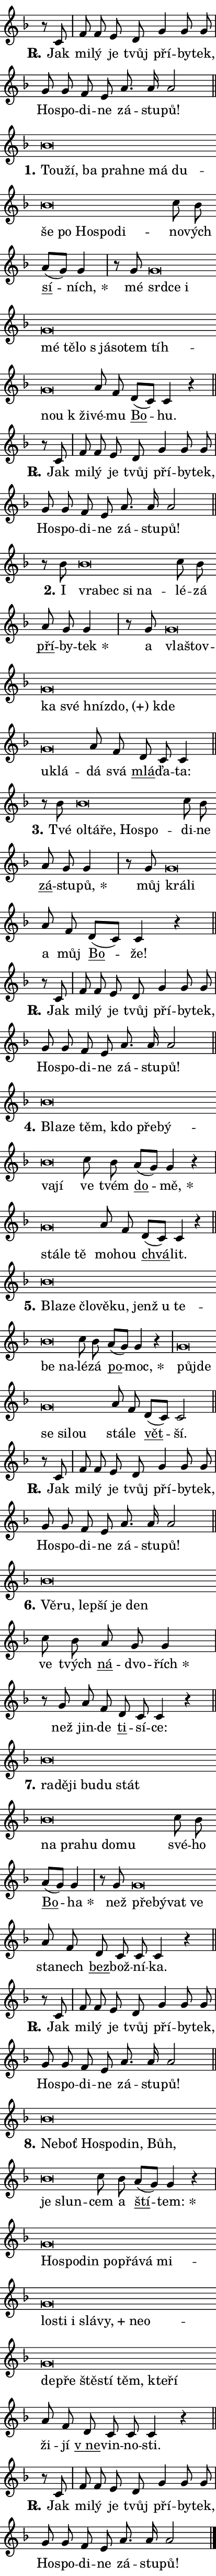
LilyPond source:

\version "2.24.0"
\header { tagline = "" }
\paper {
  indent = 0\cm
  top-margin = 0\cm
  right-margin = 0\cm
  bottom-margin = 0\cm
  left-margin = 0\cm
  paper-width = 7\cm
  page-breaking = #ly:one-page-breaking
  system-system-spacing.basic-distance = #11
  score-system-spacing.basic-distance = #11
  ragged-last = ##f
}


%% Author: Thomas Morley
%% https://lists.gnu.org/archive/html/lilypond-user/2020-05/msg00002.html
#(define (line-position grob)
"Returns position of @var[grob} in current system:
   @code{'start}, if at first time-step
   @code{'end}, if at last time-step
   @code{'middle} otherwise
"
  (let* ((col (ly:item-get-column grob))
         (ln (ly:grob-object col 'left-neighbor))
         (rn (ly:grob-object col 'right-neighbor))
         (col-to-check-left (if (ly:grob? ln) ln col))
         (col-to-check-right (if (ly:grob? rn) rn col))
         (break-dir-left
           (and
             (ly:grob-property col-to-check-left 'non-musical #f)
             (ly:item-break-dir col-to-check-left)))
         (break-dir-right
           (and
             (ly:grob-property col-to-check-right 'non-musical #f)
             (ly:item-break-dir col-to-check-right))))
        (cond ((eqv? 1 break-dir-left) 'start)
              ((eqv? -1 break-dir-right) 'end)
              (else 'middle))))

#(define (tranparent-at-line-position vctor)
  (lambda (grob)
  "Relying on @code{line-position} select the relevant enry from @var{vctor}.
Used to determine transparency,"
    (case (line-position grob)
      ((end) (not (vector-ref vctor 0)))
      ((middle) (not (vector-ref vctor 1)))
      ((start) (not (vector-ref vctor 2))))))

noteHeadBreakVisibility =
#(define-music-function (break-visibility)(vector?)
"Makes @code{NoteHead}s transparent relying on @var{break-visibility}"
#{
  \override NoteHead.transparent =
    #(tranparent-at-line-position break-visibility)
#})

#(define delete-ledgers-for-transparent-note-heads
  (lambda (grob)
    "Reads whether a @code{NoteHead} is transparent.
If so this @code{NoteHead} is removed from @code{'note-heads} from
@var{grob}, which is supposed to be @code{LedgerLineSpanner}.
As a result ledgers are not printed for this @code{NoteHead}"
    (let* ((nhds-array (ly:grob-object grob 'note-heads))
           (nhds-list
             (if (ly:grob-array? nhds-array)
                 (ly:grob-array->list nhds-array)
                 '()))
           ;; Relies on the transparent-property being done before
           ;; Staff.LedgerLineSpanner.after-line-breaking is executed.
           ;; This is fragile ...
           (to-keep
             (remove
               (lambda (nhd)
                 (ly:grob-property nhd 'transparent #f))
               nhds-list)))
      ;; TODO find a better method to iterate over grob-arrays, similiar
      ;; to filter/remove etc for lists
      ;; For now rebuilt from scratch
      (set! (ly:grob-object grob 'note-heads)  '())
      (for-each
        (lambda (nhd)
          (ly:pointer-group-interface::add-grob grob 'note-heads nhd))
        to-keep))))

hideNotes = {
  \noteHeadBreakVisibility #begin-of-line-visible
}
unHideNotes = {
  \noteHeadBreakVisibility #all-visible
}

% work-around for resetting accidentals
% https://lilypond.org/doc/v2.23/Documentation/notation/displaying-rhythms#unmetered-music
cadenzaMeasure = {
  \cadenzaOff
  \partial 1024 s1024
  \cadenzaOn
}

#(define-markup-command (accent layout props text) (markup?)
  "Underline accented syllable"
  (interpret-markup layout props
    #{\markup \override #'(offset . 4.3) \underline { #text }#}))

responsum = \markup \concat {
  "R" \hspace #-1.05 \path #0.1 #'((moveto 0 0.07) (lineto 0.9 0.8)) \hspace #0.05 "."
}

\layout {
    \context {
        \Staff
        \remove "Time_signature_engraver"
        \override LedgerLineSpanner.after-line-breaking = #delete-ledgers-for-transparent-note-heads
    }
    \context {
        \Voice {
            \override NoteHead.output-attributes = #'((class . "notehead"))
            \override Hairpin.height = #0.55
        }
    }
    \context {
        \Lyrics {
            \override StanzaNumber.output-attributes = #'((class . "stanzanumber"))
            \override LyricSpace.minimum-distance = #0.9
            \override LyricText.font-name = #"TeX Gyre Schola"
            \override LyricText.font-size = 1
            \override StanzaNumber.font-name = #"TeX Gyre Schola Bold"
            \override StanzaNumber.font-size = 1
        }
    }
}

% magnetic-lyrics.ily
%
%   written by
%     Jean Abou Samra <jean@abou-samra.fr>
%     Werner Lemberg <wl@gnu.org>
%
%   adapted by
%     Jiri Hon <jiri.hon@gmail.com>
%
% Version 2022-Apr-15

% https://www.mail-archive.com/lilypond-user@gnu.org/msg149350.html

#(define (Left_hyphen_pointer_engraver context)
   "Collect syllable-hyphen-syllable occurrences in lyrics and store
them in properties.  This engraver only looks to the left.  For
example, if the lyrics input is @code{foo -- bar}, it does the
following.

@itemize @bullet
@item
Set the @code{text} property of the @code{LyricHyphen} grob between
@q{foo} and @q{bar} to @code{foo}.

@item
Set the @code{left-hyphen} property of the @code{LyricText} grob with
text @q{foo} to the @code{LyricHyphen} grob between @q{foo} and
@q{bar}.
@end itemize

Use this auxiliary engraver in combination with the
@code{lyric-@/text::@/apply-@/magnetic-@/offset!} hook."
   (let ((hyphen #f)
         (text #f))
     (make-engraver
      (acknowledgers
       ((lyric-syllable-interface engraver grob source-engraver)
        (set! text grob)))
      (end-acknowledgers
       ((lyric-hyphen-interface engraver grob source-engraver)
        ;(when (not (grob::has-interface grob 'lyric-space-interface))
          (set! hyphen grob)));)
      ((stop-translation-timestep engraver)
       (when (and text hyphen)
         (ly:grob-set-object! text 'left-hyphen hyphen))
       (set! text #f)
       (set! hyphen #f)))))

#(define (lyric-text::apply-magnetic-offset! grob)
   "If the space between two syllables is less than the value in
property @code{LyricText@/.details@/.squash-threshold}, move the right
syllable to the left so that it gets concatenated with the left
syllable.

Use this function as a hook for
@code{LyricText@/.after-@/line-@/breaking} if the
@code{Left_@/hyphen_@/pointer_@/engraver} is active."
   (let ((hyphen (ly:grob-object grob 'left-hyphen #f)))
     (when hyphen
       (let ((left-text (ly:spanner-bound hyphen LEFT)))
         (when (grob::has-interface left-text 'lyric-syllable-interface)
           (let* ((common (ly:grob-common-refpoint grob left-text X))
                  (this-x-ext (ly:grob-extent grob common X))
                  (left-x-ext
                   (begin
                     ;; Trigger magnetism for left-text.
                     (ly:grob-property left-text 'after-line-breaking)
                     (ly:grob-extent left-text common X)))
                  ;; `delta` is the gap width between two syllables.
                  (delta (- (interval-start this-x-ext)
                            (interval-end left-x-ext)))
                  (details (ly:grob-property grob 'details))
                  (threshold (assoc-get 'squash-threshold details 0.2)))
             (when (< delta threshold)
               (let* (;; We have to manipulate the input text so that
                      ;; ligatures crossing syllable boundaries are not
                      ;; disabled.  For languages based on the Latin
                      ;; script this is essentially a beautification.
                      ;; However, for non-Western scripts it can be a
                      ;; necessity.
                      (lt (ly:grob-property left-text 'text))
                      (rt (ly:grob-property grob 'text))
                      (is-space (grob::has-interface hyphen 'lyric-space-interface))
                      (space (if is-space " " ""))
                      (space-markup (grob-interpret-markup grob " "))
                      (space-size (interval-length (ly:stencil-extent space-markup X)))
                      (extra-delta (if is-space space-size 0))
                      ;; Append new syllable.
                      (ltrt-space (if (and (string? lt) (string? rt))
                                (string-append lt space rt)
                                (make-concat-markup (list lt space rt))))
                      ;; Right-align `ltrt` to the right side.
                      (ltrt-space-markup (grob-interpret-markup
                               grob
                               (make-translate-markup
                                (cons (interval-length this-x-ext) 0)
                                (make-right-align-markup ltrt-space)))))
                 (begin
                   ;; Don't print `left-text`.
                   (ly:grob-set-property! left-text 'stencil #f)
                   ;; Set text and stencil (which holds all collected
                   ;; syllables so far) and shift it to the left.
                   (ly:grob-set-property! grob 'text ltrt-space)
                   (ly:grob-set-property! grob 'stencil ltrt-space-markup)
                   (ly:grob-translate-axis! grob (- (- delta extra-delta)) X))))))))))


#(define (lyric-hyphen::displace-bounds-first grob)
   ;; Make very sure this callback isn't triggered too early.
   (let ((left (ly:spanner-bound grob LEFT))
         (right (ly:spanner-bound grob RIGHT)))
     (ly:grob-property left 'after-line-breaking)
     (ly:grob-property right 'after-line-breaking)
     (ly:lyric-hyphen::print grob)))

squashThreshold = #0.4

\layout {
  \context {
    \Lyrics
    \consists #Left_hyphen_pointer_engraver
    \override LyricText.after-line-breaking =
      #lyric-text::apply-magnetic-offset!
    \override LyricHyphen.stencil = #lyric-hyphen::displace-bounds-first
    \override LyricText.details.squash-threshold = \squashThreshold
    \override LyricHyphen.minimum-distance = 0
    \override LyricHyphen.minimum-length = \squashThreshold
  }
}

squash = \override LyricText.details.squash-threshold = 9999
unSquash = \override LyricText.details.squash-threshold = \squashThreshold

left = \override LyricText.self-alignment-X = #LEFT
unLeft = \revert LyricText.self-alignment-X

starOffset = #(lambda (grob) 
                (let ((x_offset (ly:self-alignment-interface::aligned-on-x-parent grob)))
                  (if (= x_offset 0) 0 (+ x_offset 1.2))))

star = #(define-music-function (syllable)(string?)
"Append star separator at the end of a syllable"
#{
  \once \override LyricText.X-offset = #starOffset
  \lyricmode { \markup {
    #syllable
    \override #'((font-name . "TeX Gyre Schola Bold")) \hspace #0.2 \lower #0.65 \larger "*"
  } }
#})

starAccent = #(define-music-function (syllable)(string?)
"Append star separator at the end of a syllable and make accent"
#{
  \once \override LyricText.X-offset = #starOffset
  \lyricmode { \markup {
    \accent #syllable
    \override #'((font-name . "TeX Gyre Schola Bold")) \hspace #0.2 \lower #0.65 \larger "*"
  } }
#})

breath = #(define-music-function (syllable)(string?)
"Append breathing indicator at the end of a syllable"
#{
  \lyricmode { \markup { #syllable "+" } }
#})

optionalBreath = #(define-music-function (syllable)(string?)
"Append optional breathing indicator at the end of a syllable"
#{
  \lyricmode { \markup { #syllable "(+)" } }
#})


\score {
    <<
        \new Voice = "melody" { \cadenzaOn \key f \major \relative { r8 c' \cadenzaMeasure \bar "|" f f e d \bar "" g4 g8 g \cadenzaMeasure \bar "|" g g f e \bar "" a8. a16 a2 \cadenzaMeasure \bar "||" \break } }
        \new Lyrics \lyricsto "melody" { \lyricmode { \set stanza = \responsum
Jak mi -- lý je tvůj pří -- by -- tek, Ho -- spo -- di -- ne zá -- stu -- pů! } }
    >>
    \layout {}
}

\score {
    <<
        \new Voice = "melody" { \cadenzaOn \key f \major \relative { bes'\breve*1/16 \hideNotes \breve*1/16 \bar "" \breve*1/16 \bar "" \breve*1/16 \bar "" \breve*1/16 \bar "" \breve*1/16 \bar "" \breve*1/16 \bar "" \breve*1/16 \bar "" \breve*1/16 \bar "" \breve*1/16 \bar "" \breve*1/16 \breve*1/16 \bar "" \unHideNotes c8 bes \bar "" a[( g)] g4 \cadenzaMeasure \bar "|" r8 g8 g\breve*1/16 \hideNotes \breve*1/16 \bar "" \breve*1/16 \bar "" \breve*1/16 \bar "" \breve*1/16 \bar "" \breve*1/16 \bar "" \breve*1/16 \bar "" \breve*1/16 \bar "" \breve*1/16 \bar "" \breve*1/16 \bar "" \breve*1/16 \breve*1/16 \bar "" \unHideNotes a8 f \bar "" d[( c)] c4 r \cadenzaMeasure \bar "||" \break } }
        \new Lyrics \lyricsto "melody" { \lyricmode { \set stanza = "1."
\left Tou -- \squash ží, ba pra -- hne má du -- še po Ho -- spo -- di -- \unLeft \unSquash no -- vých \markup \accent sí -- \star ních, mé \left srd -- \squash ce i mé tě -- lo "s já" -- so -- tem tíh -- nou "k ži" -- \unLeft \unSquash vé -- mu \markup \accent Bo -- hu. } }
    >>
    \layout {}
}

\score {
    <<
        \new Voice = "melody" { \cadenzaOn \key f \major \relative { r8 c' \cadenzaMeasure \bar "|" f f e d \bar "" g4 g8 g \cadenzaMeasure \bar "|" g g f e \bar "" a8. a16 a2 \cadenzaMeasure \bar "||" \break } }
        \new Lyrics \lyricsto "melody" { \lyricmode { \set stanza = \responsum
Jak mi -- lý je tvůj pří -- by -- tek, Ho -- spo -- di -- ne zá -- stu -- pů! } }
    >>
    \layout {}
}

\score {
    <<
        \new Voice = "melody" { \cadenzaOn \key f \major \relative { r8 bes'8 bes\breve*1/16 \hideNotes \breve*1/16 \bar "" \breve*1/16 \breve*1/16 \bar "" \unHideNotes c8 bes \bar "" a g g4 \cadenzaMeasure \bar "|" r8 g8 g\breve*1/16 \hideNotes \breve*1/16 \bar "" \breve*1/16 \bar "" \breve*1/16 \bar "" \breve*1/16 \bar "" \breve*1/16 \bar "" \breve*1/16 \bar "" \breve*1/16 \breve*1/16 \bar "" \unHideNotes a8 f \bar "" d c c4 \cadenzaMeasure \bar "||" \break } }
        \new Lyrics \lyricsto "melody" { \lyricmode { \set stanza = "2."
I \left vra -- \squash bec si na -- \unLeft \unSquash lé -- zá \markup \accent pří -- by -- \star tek a \left vla -- \squash štov -- ka své hníz -- \optionalBreath do, kde u -- klá -- \unLeft \unSquash dá svá \markup \accent mlá -- ďa -- ta: } }
    >>
    \layout {}
}

\score {
    <<
        \new Voice = "melody" { \cadenzaOn \key f \major \relative { r8 bes'8 bes\breve*1/16 \hideNotes \breve*1/16 \bar "" \breve*1/16 \bar "" \breve*1/16 \breve*1/16 \bar "" \unHideNotes c8 bes \bar "" a g g4 \cadenzaMeasure \bar "|" r8 g8 g\breve*1/16 \hideNotes \breve*1/16 \bar "" \unHideNotes a8 f \bar "" d[( c)] c4 r \cadenzaMeasure \bar "||" \break } }
        \new Lyrics \lyricsto "melody" { \lyricmode { \set stanza = "3."
Tvé \left ol -- \squash tá -- ře, Ho -- spo -- \unLeft \unSquash di -- ne \markup \accent zá -- stu -- \star pů, můj \left krá -- \squash li \unLeft \unSquash a můj \markup \accent Bo -- že! } }
    >>
    \layout {}
}

\score {
    <<
        \new Voice = "melody" { \cadenzaOn \key f \major \relative { r8 c' \cadenzaMeasure \bar "|" f f e d \bar "" g4 g8 g \cadenzaMeasure \bar "|" g g f e \bar "" a8. a16 a2 \cadenzaMeasure \bar "||" \break } }
        \new Lyrics \lyricsto "melody" { \lyricmode { \set stanza = \responsum
Jak mi -- lý je tvůj pří -- by -- tek, Ho -- spo -- di -- ne zá -- stu -- pů! } }
    >>
    \layout {}
}

\score {
    <<
        \new Voice = "melody" { \cadenzaOn \key f \major \relative { bes'\breve*1/16 \hideNotes \breve*1/16 \bar "" \breve*1/16 \bar "" \breve*1/16 \bar "" \breve*1/16 \bar "" \breve*1/16 \bar "" \breve*1/16 \breve*1/16 \bar "" \unHideNotes c8 bes \bar "" a[( g)] g4 r \cadenzaMeasure \bar "|" g\breve*1/16 \hideNotes \breve*1/16 \breve*1/16 \bar "" \unHideNotes a8 f \bar "" d[( c)] c4 r \cadenzaMeasure \bar "||" \break } }
        \new Lyrics \lyricsto "melody" { \lyricmode { \set stanza = "4."
\left Bla -- \squash ze těm, kdo pře -- bý -- va -- jí \unLeft \unSquash ve tvém \markup \accent do -- \star mě, \left stá -- \squash le tě \unLeft \unSquash mo -- hou \markup \accent chvá -- lit. } }
    >>
    \layout {}
}

\score {
    <<
        \new Voice = "melody" { \cadenzaOn \key f \major \relative { bes'\breve*1/16 \hideNotes \breve*1/16 \bar "" \breve*1/16 \bar "" \breve*1/16 \bar "" \breve*1/16 \bar "" \breve*1/16 \bar "" \breve*1/16 \bar "" \breve*1/16 \bar "" \breve*1/16 \breve*1/16 \bar "" \unHideNotes c8 bes \bar "" a[( g)] g4 r \cadenzaMeasure \bar "|" g\breve*1/16 \hideNotes \breve*1/16 \bar "" \breve*1/16 \bar "" \breve*1/16 \breve*1/16 \bar "" \unHideNotes a8 f \bar "" d[( c)] c2 \cadenzaMeasure \bar "||" \break } }
        \new Lyrics \lyricsto "melody" { \lyricmode { \set stanza = "5."
\left Bla -- \squash ze člo -- vě -- ku, jenž u te -- be na -- \unLeft \unSquash lé -- zá \markup \accent po -- \star moc, \left půj -- \squash de se si -- lou \unLeft \unSquash stá -- le \markup \accent vět -- ší. } }
    >>
    \layout {}
}

\score {
    <<
        \new Voice = "melody" { \cadenzaOn \key f \major \relative { r8 c' \cadenzaMeasure \bar "|" f f e d \bar "" g4 g8 g \cadenzaMeasure \bar "|" g g f e \bar "" a8. a16 a2 \cadenzaMeasure \bar "||" \break } }
        \new Lyrics \lyricsto "melody" { \lyricmode { \set stanza = \responsum
Jak mi -- lý je tvůj pří -- by -- tek, Ho -- spo -- di -- ne zá -- stu -- pů! } }
    >>
    \layout {}
}

\score {
    <<
        \new Voice = "melody" { \cadenzaOn \key f \major \relative { bes'\breve*1/16 \hideNotes \breve*1/16 \bar "" \breve*1/16 \bar "" \breve*1/16 \bar "" \breve*1/16 \breve*1/16 \bar "" \unHideNotes c8 bes \bar "" a g g4 \cadenzaMeasure \bar "|" r8 g8 a8 f \bar "" d c c4 r \cadenzaMeasure \bar "||" \break } }
        \new Lyrics \lyricsto "melody" { \lyricmode { \set stanza = "6."
\left Vě -- \squash ru, lep -- ší je den \unLeft \unSquash ve tvých \markup \accent ná -- dvo -- \star řích než jin -- de \markup \accent ti -- sí -- ce: } }
    >>
    \layout {}
}

\score {
    <<
        \new Voice = "melody" { \cadenzaOn \key f \major \relative { bes'\breve*1/16 \hideNotes \breve*1/16 \bar "" \breve*1/16 \bar "" \breve*1/16 \bar "" \breve*1/16 \bar "" \breve*1/16 \bar "" \breve*1/16 \bar "" \breve*1/16 \bar "" \breve*1/16 \bar "" \breve*1/16 \breve*1/16 \bar "" \unHideNotes c8 bes \bar "" a[( g)] g4 \cadenzaMeasure \bar "|" r8 g8 g\breve*1/16 \hideNotes \breve*1/16 \bar "" \breve*1/16 \breve*1/16 \bar "" \unHideNotes a8 f \bar "" d c c c4 r \cadenzaMeasure \bar "||" \break } }
        \new Lyrics \lyricsto "melody" { \lyricmode { \set stanza = "7."
\left ra -- \squash dě -- ji bu -- du stát na pra -- hu do -- mu \unLeft \unSquash své -- ho \markup \accent Bo -- \star ha než \left pře -- \squash bý -- vat ve \unLeft \unSquash sta -- nech \markup \accent bez -- bož -- ní -- ka. } }
    >>
    \layout {}
}

\score {
    <<
        \new Voice = "melody" { \cadenzaOn \key f \major \relative { r8 c' \cadenzaMeasure \bar "|" f f e d \bar "" g4 g8 g \cadenzaMeasure \bar "|" g g f e \bar "" a8. a16 a2 \cadenzaMeasure \bar "||" \break } }
        \new Lyrics \lyricsto "melody" { \lyricmode { \set stanza = \responsum
Jak mi -- lý je tvůj pří -- by -- tek, Ho -- spo -- di -- ne zá -- stu -- pů! } }
    >>
    \layout {}
}

\score {
    <<
        \new Voice = "melody" { \cadenzaOn \key f \major \relative { bes'\breve*1/16 \hideNotes \breve*1/16 \bar "" \breve*1/16 \bar "" \breve*1/16 \bar "" \breve*1/16 \bar "" \breve*1/16 \bar "" \breve*1/16 \breve*1/16 \bar "" \unHideNotes c8 bes \bar "" a[( g)] g4 r \cadenzaMeasure \bar "|" g\breve*1/16 \hideNotes \breve*1/16 \bar "" \breve*1/16 \bar "" \breve*1/16 \bar "" \breve*1/16 \bar "" \breve*1/16 \bar "" \breve*1/16 \bar "" \breve*1/16 \bar "" \breve*1/16 \bar "" \breve*1/16 \bar "" \breve*1/16 \bar "" \breve*1/16 \bar "" \breve*1/16 \bar "" \breve*1/16 \bar "" \breve*1/16 \bar "" \breve*1/16 \bar "" \breve*1/16 \bar "" \breve*1/16 \bar "" \breve*1/16 \bar "" \breve*1/16 \breve*1/16 \bar "" \unHideNotes a8 f \bar "" d c c c4 r \cadenzaMeasure \bar "||" \break } }
        \new Lyrics \lyricsto "melody" { \lyricmode { \set stanza = "8."
\left Ne -- \squash boť Ho -- spo -- din, Bůh, je slun -- \unLeft \unSquash cem a \markup \accent ští -- \star tem: \left Ho -- \squash spo -- din po -- přá -- vá mi -- lo -- sti i slá -- \breath "vy," ne -- o -- de -- pře ště -- stí těm, kte -- ří \unLeft \unSquash ži -- jí \markup \accent "v ne" -- vin -- no -- sti. } }
    >>
    \layout {}
}

\score {
    <<
        \new Voice = "melody" { \cadenzaOn \key f \major \relative { r8 c' \cadenzaMeasure \bar "|" f f e d \bar "" g4 g8 g \cadenzaMeasure \bar "|" g g f e \bar "" a8. a16 a2 \cadenzaMeasure \bar "||" \break } \bar "|." }
        \new Lyrics \lyricsto "melody" { \lyricmode { \set stanza = \responsum
Jak mi -- lý je tvůj pří -- by -- tek, Ho -- spo -- di -- ne zá -- stu -- pů! } }
    >>
    \layout {}
}
